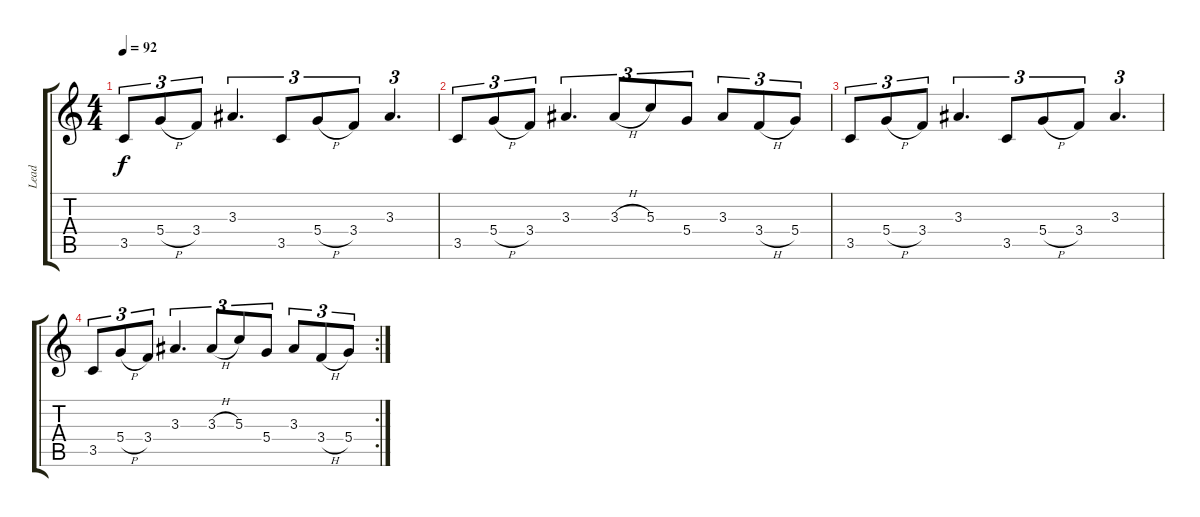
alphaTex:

\track ("Lead" "Lead") {instrument acousticguitarsteel}
\staff {score tabs}
\tuning (E4 B3 G3 D3 A2 E2) {hide}
\ts (4 4)
\tempo 92
\clef g2
\ks c
3.5.8{tu (3 2) dy f} 5.4{h}.8{tu (3 2)} 3.4.8{tu (3 2)} 3.3.4{d tu (3 2)} 3.5.8{tu (3 2)} 5.4{h}.8{tu (3 2)} 3.4.8{tu (3 2)} 3.3.4{d tu (3 2)} |
3.5.8{tu (3 2)} 5.4{h}.8{tu (3 2)} 3.4.8{tu (3 2)} 3.3.4{d tu (3 2)} 3.3{h}.8{tu (3 2)} 5.3.8{tu (3 2)} 5.4.8{tu (3 2)} 3.3.8{tu (3 2)} 3.4{h}.8{tu (3 2)} 5.4.8{tu (3 2)} |
3.5.8{tu (3 2)} 5.4{h}.8{tu (3 2)} 3.4.8{tu (3 2)} 3.3.4{d tu (3 2)} 3.5.8{tu (3 2)} 5.4{h}.8{tu (3 2)} 3.4.8{tu (3 2)} 3.3.4{d tu (3 2)} |
\rc 2
3.5.8{tu (3 2)} 5.4{h}.8{tu (3 2)} 3.4.8{tu (3 2)} 3.3.4{d tu (3 2)} 3.3{h}.8{tu (3 2)} 5.3.8{tu (3 2)} 5.4.8{tu (3 2)} 3.3.8{tu (3 2)} 3.4{h}.8{tu (3 2)} 5.4.8{tu (3 2)}
